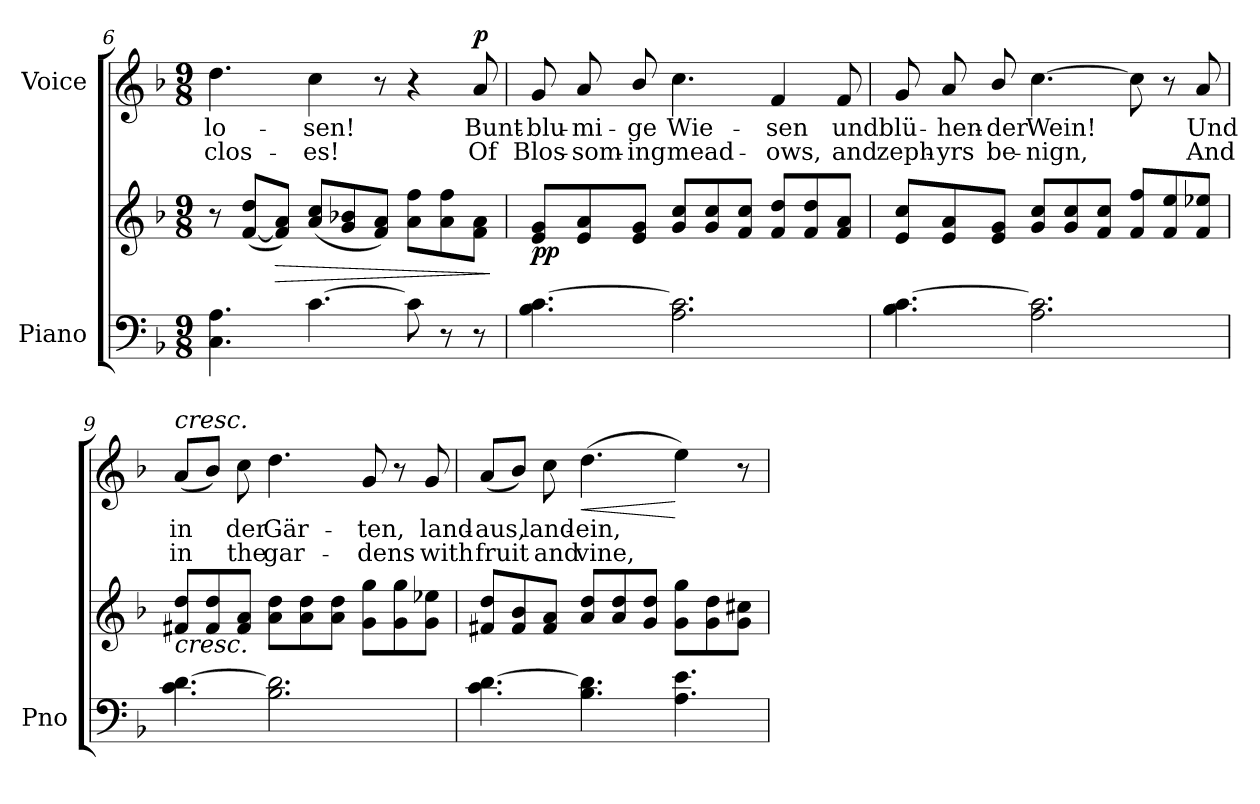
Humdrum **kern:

**kern	**kern	**dynam	**kern	**text	**text	**dynam
*part2	*part2	*part2	*part1	*part1	*part1	*part1
*staff3	*staff2	*staff2/3	*staff1	*staff1	*staff1	*staff1
*I"Piano	*	*	*I"Voice	*	*	*
*I'Pno	*	*	*	*	*	*
*clefF4	*clefG2	*	*clefG2	*	*	*
*k[b-]	*k[b-]	*	*k[b-]	*	*	*
*M9/8	*M9/8	*	*M9/8	*	*	*
=6	=6	=6	=6	=6	=6	=6
4.C\ 4.A\	8r	.	4.dd\	-lo-	-clos-	.
.	([8f/ 8dd/L	.	.	.	.	.
!	!	!LO:HP:b	!	!	!	!
.	8f/] 8a/J)	>	.	.	.	.
[4.c\	(8a/ 8cc/L	.	4cc\	-sen!	-es!	.
.	8g/ 8b-X/	.	.	.	.	.
.	8f/ 8a/J)	.	8r	.	.	.
8c\]	8a\ 8ff\L	.	4r	.	.	.
8r	8a\ 8ff\	.	.	.	.	.
!	!	!	!	!	!	!LO:DY:a
8r	8f\ 8a\J	.	8a/	Bunt-	Of	p
.	.	]	.	.	.	.
=7	=7	=7	=7	=7	=7	=7
!	!	!LO:DY:b	!	!	!	!
4.B-\ [4.c\	8e/ 8g/L	pp	8g/	-blu-	Blos-	.
.	8e/ 8a/	.	8a/	-mi-	-som-	.
.	8e/ 8g/J	.	8b-/	-ge	-ing	.
2.A\ 2.c\]	8g/ 8cc/L	.	4.cc\	Wie-	mead-	.
.	8g/ 8cc/	.	.	.	.	.
.	8f/ 8cc/J	.	.	.	.	.
.	8f/ 8dd/L	.	4f/	-sen	-ows,	.
.	8f/ 8dd/	.	.	.	.	.
.	8f/ 8a/J	.	8f/	und	and	.
=8	=8	=8	=8	=8	=8	=8
4.B-\ [4.c\	8e/ 8cc/L	.	8g/	blü-	zeph-	.
.	8e/ 8a/	.	8a/	-hen-	-yrs	.
.	8e/ 8g/J	.	8b-/	-der	be-	.
2.A\ 2.c\]	8g/ 8cc/L	.	[4.cc\	Wein!	-nign,	.
.	8g/ 8cc/	.	.	.	.	.
.	8f/ 8cc/J	.	.	.	.	.
.	8f/ 8ff/L	.	8cc\]	.	.	.
.	8f/ 8ee/	.	8r	.	.	.
.	8f/ 8ee-X/J	.	8a/	Und	And	.
=9	=9	=9	=9	=9	=9	=9
!	!	!	!LO:TX:a:i:t=cresc.	!	!	!
!	!LO:TX:b:i:t=cresc.	!	!	!	!	!
4.c\ [4.d\	8f#X/ 8dd/L	.	(8a/L	in	in	.
.	8f#/ 8dd/	.	8b-/J)	.	.	.
.	8f#/ 8a/J	.	8cc\	der	the	.
2.B-\ 2.d\]	8a\ 8dd\L	.	4.dd\	Gär-	gar-	.
.	8a\ 8dd\	.	.	.	.	.
.	8a\ 8dd\J	.	.	.	.	.
.	8g\ 8gg\L	.	8g/	-ten,	-dens	.
.	8g\ 8gg\	.	8r	.	.	.
.	8g\ 8ee-X\J	.	8g/	land-	with	.
=10	=10	=10	=10	=10	=10	=10
4.c\ [4.d\	8f#X/ 8dd/L	.	(8a/L	-aus,	fruit	.
.	8f#/ 8b-/	.	8b-/J)	.	.	.
.	8f#/ 8a/J	.	8cc\	land-	and	.
!	!	!	!	!	!	!LO:HP:b
4.B-\ 4.d\]	8a/ 8dd/L	.	(4.dd\	-ein,	vine,	<
.	8a/ 8dd/	.	.	.	.	.
.	8g/ 8dd/J	.	.	.	.	.
4.A\ 4.e\	8g\ 8gg\L	.	4ee\)	.	.	[
.	8g\ 8dd\	.	.	.	.	.
.	8g\ 8cc#X\J	.	8r	.	.	.
=	=	=	=	=	=	=
*-	*-	*-	*-	*-	*-	*-
